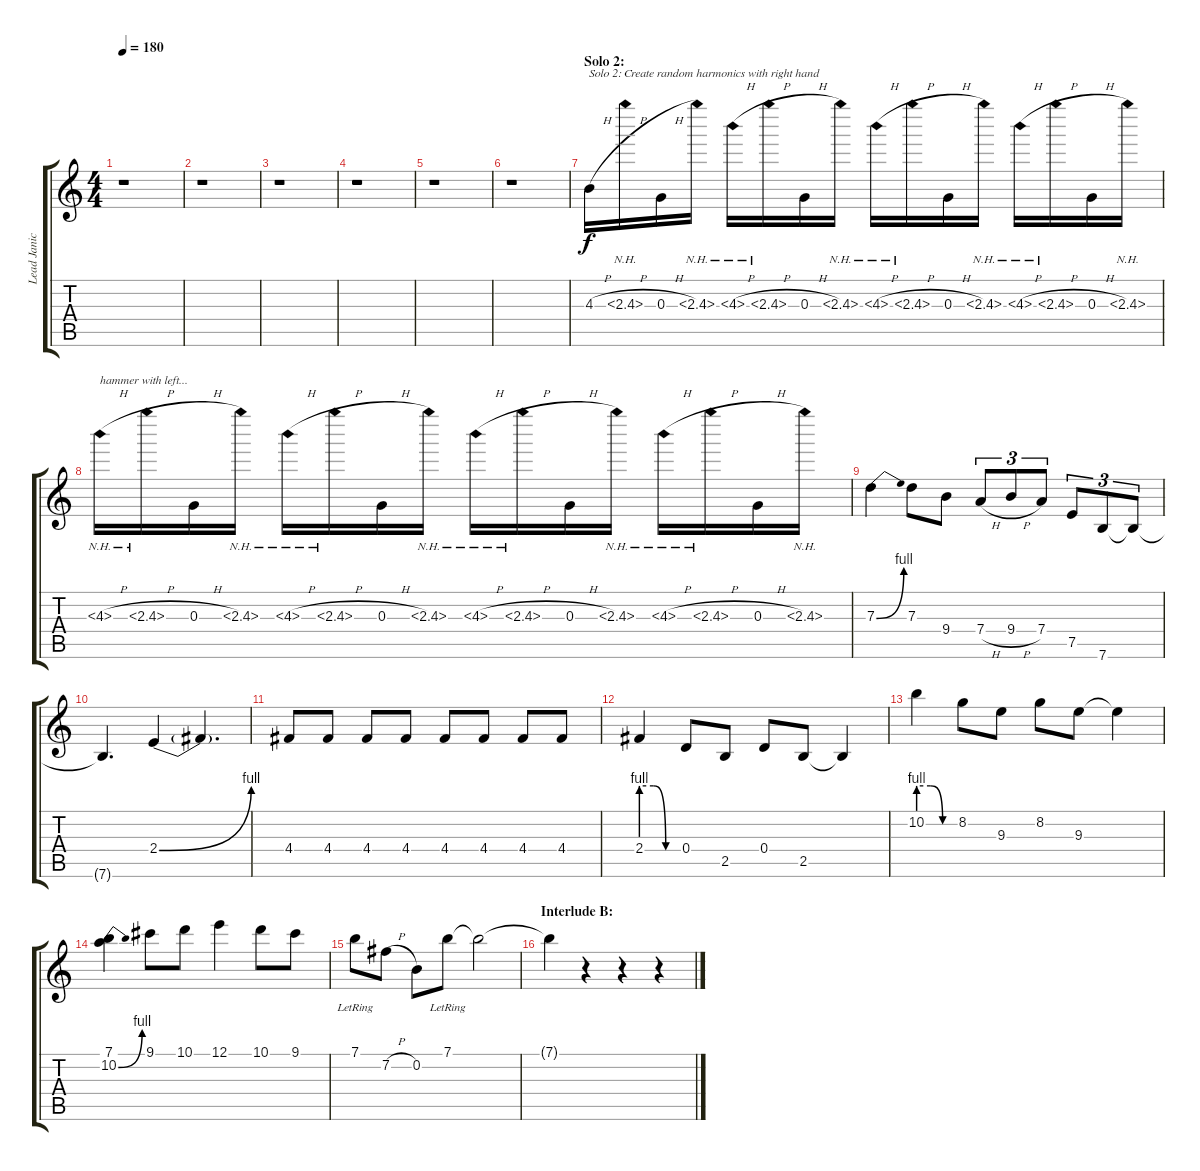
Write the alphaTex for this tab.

\track ("Lead Janick Gers" "Lead Janic") {instrument overdrivenguitar}
\staff {score tabs}
\tuning (E4 B3 G3 D3 A2 E2) {hide}
\ts (4 4)
\tempo 180
\clef g2
\ks c
r.1{dy f} |
r.1 |
r.1 |
r.1 |
r.1 |
r.1 |
\section ("" "Solo 2:")
4.3{h}.16{txt "Solo 2: Create random harmonics with right hand"} 2.3{nh h}.16 0.3{h}.16 2.3{nh}.16 4.3{nh h}.16 2.3{nh h}.16 0.3{h}.16 2.3{nh}.16 4.3{nh h}.16 2.3{nh h}.16 0.3{h}.16 2.3{nh}.16 4.3{nh h}.16 2.3{nh h}.16 0.3{h}.16 2.3{nh}.16 |
4.3{nh h}.16{txt "hammer with left..."} 2.3{nh h}.16 0.3{h}.16 2.3{nh}.16 4.3{nh h}.16 2.3{nh h}.16 0.3{h}.16 2.3{nh}.16 4.3{nh h}.16 2.3{nh h}.16 0.3{h}.16 2.3{nh}.16 4.3{nh h}.16 2.3{nh h}.16 0.3{h}.16 2.3{nh}.16 |
7.3{be (bend 0 0 60 4)}.4 7.3.8 9.4.8 7.4{h}.8{tu (3 2)} 9.4{h}.8{tu (3 2)} 7.4.8{tu (3 2)} 7.5.8{tu (3 2)} 7.6.8{tu (3 2)} 7.6{t}.8{tu (3 2)} |
7.6{t}.4{d} 2.4{be (bend 0 0 60 4)}.4 2.4{t}.4{d} |
4.4.8 4.4.8 4.4.8 4.4.8 4.4.8 4.4.8 4.4.8 4.4.8 |
2.4{be (custom 0 4 20 4 40 0 60 0)}.4 0.4.8 2.5.8 0.4.8 2.5.8 2.5{t}.4 |
10.2{be (custom 0 4 20 4 40 0 60 0)}.4 8.2.8 9.3.8 8.2.8 9.3.8 9.3{t}.4 |
(7.1 10.2{be (bend 0 0 60 4)}).4 9.1.8 10.1.8 12.1.4 10.1.8 9.1.8 |
7.1{lr}.8 7.2{h}.8 0.2.8 7.1{lr}.8 7.1{t}.2 |
\section ("" "Interlude B:")
7.1{t}.4 r.4 r.4 r.4
